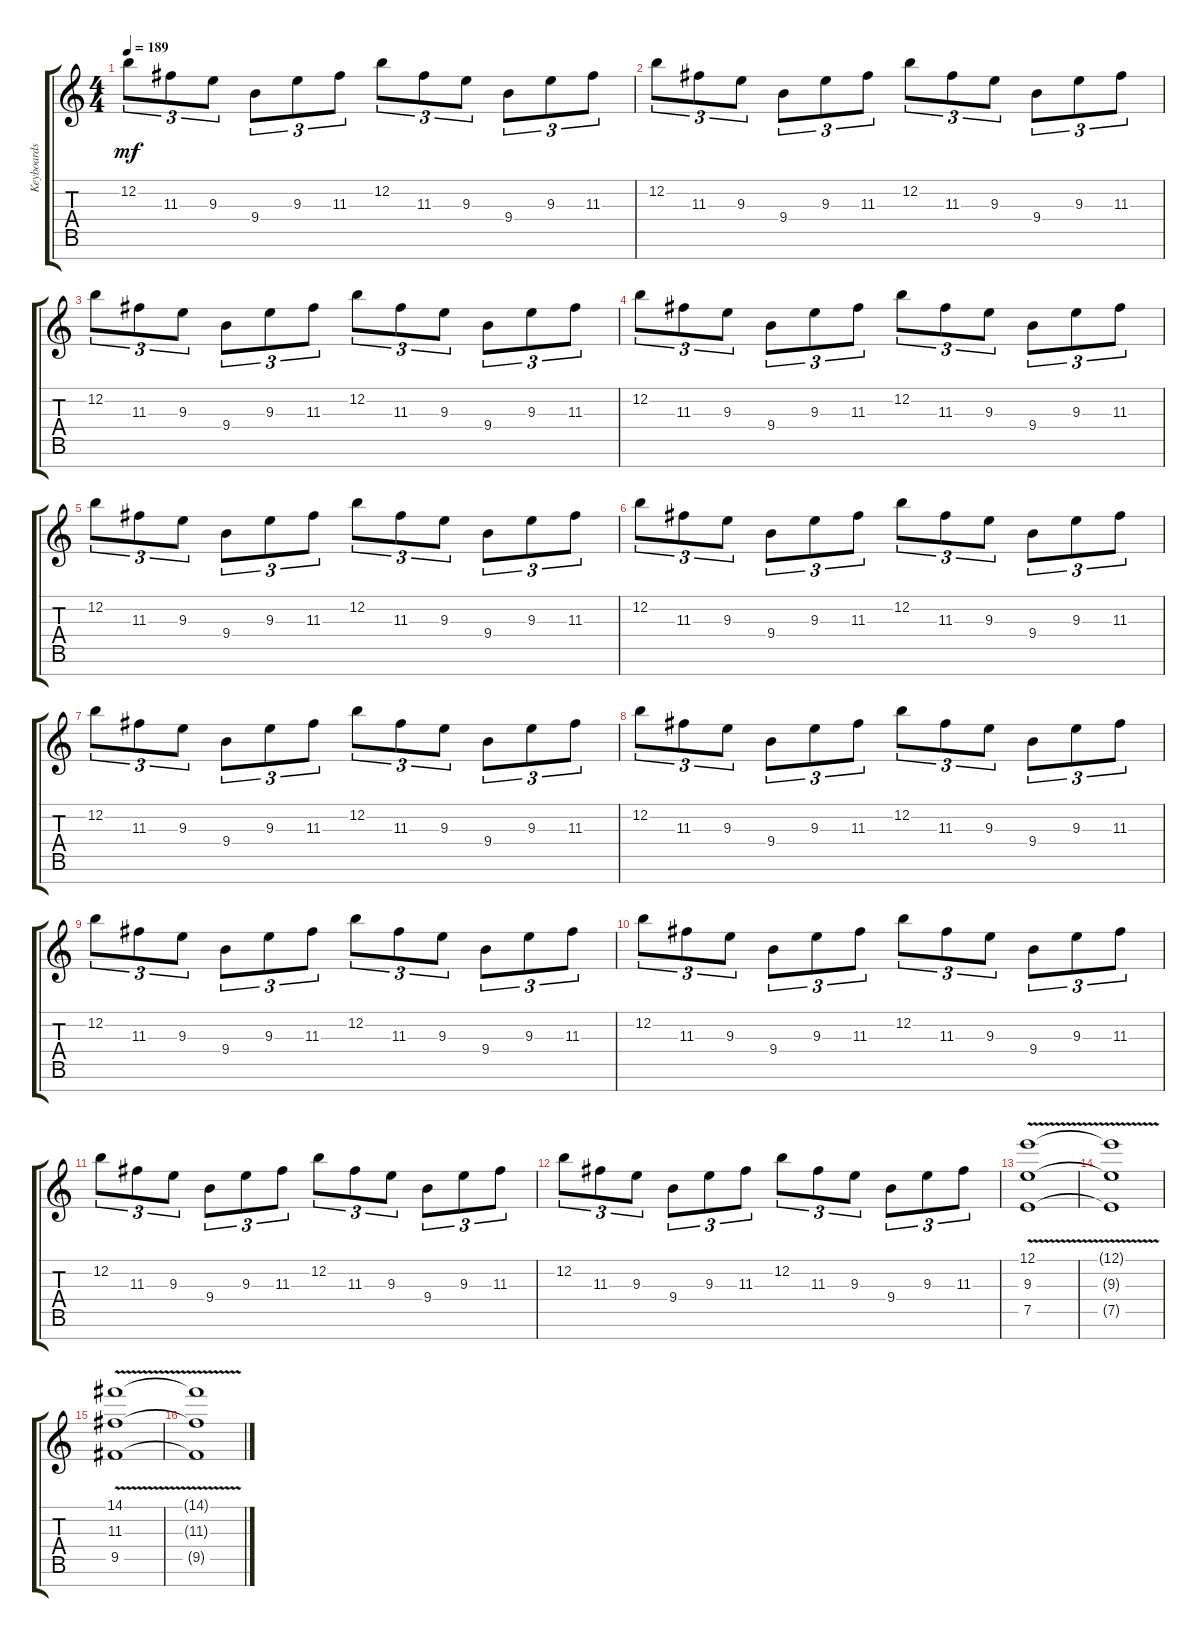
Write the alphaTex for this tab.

\track ("Keyboards" "Keyboards") {instrument electricguitarclean}
\staff {score tabs}
\tuning (E4 B3 G3 D3 A2 E2 B1) {hide}
\ts (4 4)
\tempo 189
\clef g2
\ks c
12.2.8{tu (3 2) dy mf} 11.3.8{tu (3 2)} 9.3.8{tu (3 2)} 9.4.8{tu (3 2)} 9.3.8{tu (3 2)} 11.3.8{tu (3 2)} 12.2.8{tu (3 2)} 11.3.8{tu (3 2)} 9.3.8{tu (3 2)} 9.4.8{tu (3 2)} 9.3.8{tu (3 2)} 11.3.8{tu (3 2)} |
12.2.8{tu (3 2)} 11.3.8{tu (3 2)} 9.3.8{tu (3 2)} 9.4.8{tu (3 2)} 9.3.8{tu (3 2)} 11.3.8{tu (3 2)} 12.2.8{tu (3 2)} 11.3.8{tu (3 2)} 9.3.8{tu (3 2)} 9.4.8{tu (3 2)} 9.3.8{tu (3 2)} 11.3.8{tu (3 2)} |
12.2.8{tu (3 2)} 11.3.8{tu (3 2)} 9.3.8{tu (3 2)} 9.4.8{tu (3 2)} 9.3.8{tu (3 2)} 11.3.8{tu (3 2)} 12.2.8{tu (3 2)} 11.3.8{tu (3 2)} 9.3.8{tu (3 2)} 9.4.8{tu (3 2)} 9.3.8{tu (3 2)} 11.3.8{tu (3 2)} |
12.2.8{tu (3 2)} 11.3.8{tu (3 2)} 9.3.8{tu (3 2)} 9.4.8{tu (3 2)} 9.3.8{tu (3 2)} 11.3.8{tu (3 2)} 12.2.8{tu (3 2)} 11.3.8{tu (3 2)} 9.3.8{tu (3 2)} 9.4.8{tu (3 2)} 9.3.8{tu (3 2)} 11.3.8{tu (3 2)} |
12.2.8{tu (3 2)} 11.3.8{tu (3 2)} 9.3.8{tu (3 2)} 9.4.8{tu (3 2)} 9.3.8{tu (3 2)} 11.3.8{tu (3 2)} 12.2.8{tu (3 2)} 11.3.8{tu (3 2)} 9.3.8{tu (3 2)} 9.4.8{tu (3 2)} 9.3.8{tu (3 2)} 11.3.8{tu (3 2)} |
12.2.8{tu (3 2)} 11.3.8{tu (3 2)} 9.3.8{tu (3 2)} 9.4.8{tu (3 2)} 9.3.8{tu (3 2)} 11.3.8{tu (3 2)} 12.2.8{tu (3 2)} 11.3.8{tu (3 2)} 9.3.8{tu (3 2)} 9.4.8{tu (3 2)} 9.3.8{tu (3 2)} 11.3.8{tu (3 2)} |
12.2.8{tu (3 2)} 11.3.8{tu (3 2)} 9.3.8{tu (3 2)} 9.4.8{tu (3 2)} 9.3.8{tu (3 2)} 11.3.8{tu (3 2)} 12.2.8{tu (3 2)} 11.3.8{tu (3 2)} 9.3.8{tu (3 2)} 9.4.8{tu (3 2)} 9.3.8{tu (3 2)} 11.3.8{tu (3 2)} |
12.2.8{tu (3 2)} 11.3.8{tu (3 2)} 9.3.8{tu (3 2)} 9.4.8{tu (3 2)} 9.3.8{tu (3 2)} 11.3.8{tu (3 2)} 12.2.8{tu (3 2)} 11.3.8{tu (3 2)} 9.3.8{tu (3 2)} 9.4.8{tu (3 2)} 9.3.8{tu (3 2)} 11.3.8{tu (3 2)} |
12.2.8{tu (3 2)} 11.3.8{tu (3 2)} 9.3.8{tu (3 2)} 9.4.8{tu (3 2)} 9.3.8{tu (3 2)} 11.3.8{tu (3 2)} 12.2.8{tu (3 2)} 11.3.8{tu (3 2)} 9.3.8{tu (3 2)} 9.4.8{tu (3 2)} 9.3.8{tu (3 2)} 11.3.8{tu (3 2)} |
12.2.8{tu (3 2)} 11.3.8{tu (3 2)} 9.3.8{tu (3 2)} 9.4.8{tu (3 2)} 9.3.8{tu (3 2)} 11.3.8{tu (3 2)} 12.2.8{tu (3 2)} 11.3.8{tu (3 2)} 9.3.8{tu (3 2)} 9.4.8{tu (3 2)} 9.3.8{tu (3 2)} 11.3.8{tu (3 2)} |
12.2.8{tu (3 2)} 11.3.8{tu (3 2)} 9.3.8{tu (3 2)} 9.4.8{tu (3 2)} 9.3.8{tu (3 2)} 11.3.8{tu (3 2)} 12.2.8{tu (3 2)} 11.3.8{tu (3 2)} 9.3.8{tu (3 2)} 9.4.8{tu (3 2)} 9.3.8{tu (3 2)} 11.3.8{tu (3 2)} |
12.2.8{tu (3 2)} 11.3.8{tu (3 2)} 9.3.8{tu (3 2)} 9.4.8{tu (3 2)} 9.3.8{tu (3 2)} 11.3.8{tu (3 2)} 12.2.8{tu (3 2)} 11.3.8{tu (3 2)} 9.3.8{tu (3 2)} 9.4.8{tu (3 2)} 9.3.8{tu (3 2)} 11.3.8{tu (3 2)} |
(12.1{v} 9.3{v} 7.5{v}).1 |
(12.1{v t} 9.3{v t} 7.5{v t}).1 |
(14.1{v} 11.3{v} 9.5{v}).1 |
(14.1{v t} 11.3{v t} 9.5{v t}).1
